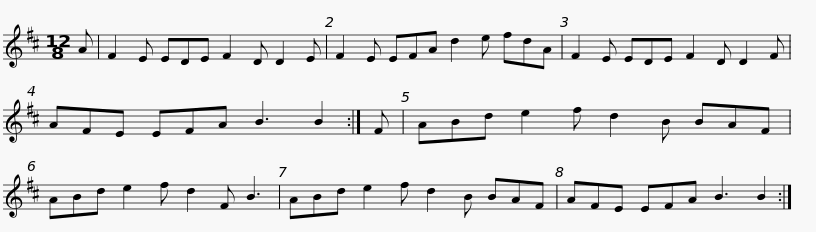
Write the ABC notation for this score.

X:1
L:1/8
M:12/8
I:linebreak $
K:D
V:1 treble
V:1
 A | F2 E EDE F2 D D2 E | F2 E EFA d2 e fdA | F2 E EDE F2 D D2 F |$ AFE EFA B3 B2 :| %5
 F | ABd e2 f d2 B BAF | ABd e2 f d2 F B3 | ABd e2 f d2 B BAF |$ AFE EFA B3 B2 :| %10
